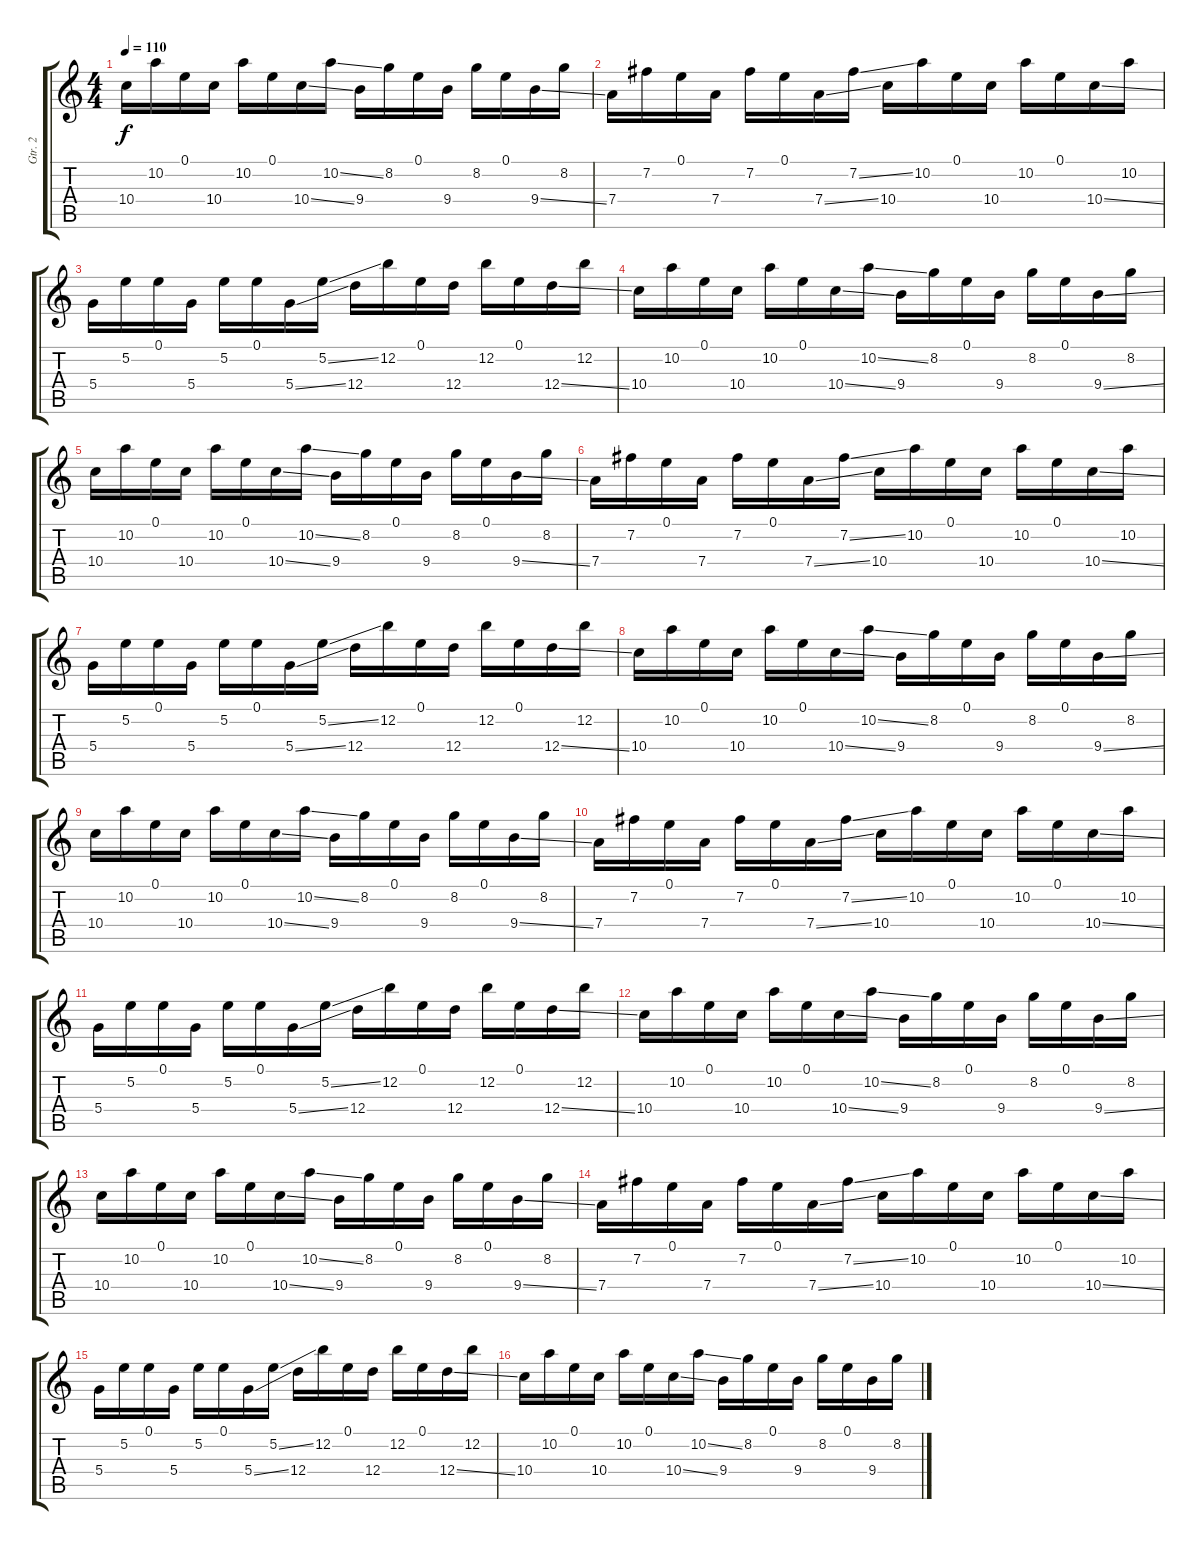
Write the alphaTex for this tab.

\track ("Gtr. 2" "Gtr. 2") {instrument acousticguitarnylon}
\staff {score tabs}
\tuning (E4 B3 G3 D3 A2 E2) {hide}
\ts (4 4)
\tempo 110
\clef g2
\ks c
10.4.16{dy f} 10.2.16 0.1.16 10.4.16 10.2.16 0.1.16 10.4{ss}.16 10.2{ss}.16 9.4.16 8.2.16 0.1.16 9.4.16 8.2.16 0.1.16 9.4{ss}.16 8.2.16 |
7.4.16 7.2.16 0.1.16 7.4.16 7.2.16 0.1.16 7.4{ss}.16 7.2{ss}.16 10.4.16 10.2.16 0.1.16 10.4.16 10.2.16 0.1.16 10.4{ss}.16 10.2.16 |
5.4.16 5.2.16 0.1.16 5.4.16 5.2.16 0.1.16 5.4{ss}.16 5.2{ss}.16 12.4.16 12.2.16 0.1.16 12.4.16 12.2.16 0.1.16 12.4{ss}.16 12.2.16 |
10.4.16 10.2.16 0.1.16 10.4.16 10.2.16 0.1.16 10.4{ss}.16 10.2{ss}.16 9.4.16 8.2.16 0.1.16 9.4.16 8.2.16 0.1.16 9.4{ss}.16 8.2.16 |
10.4.16 10.2.16 0.1.16 10.4.16 10.2.16 0.1.16 10.4{ss}.16 10.2{ss}.16 9.4.16 8.2.16 0.1.16 9.4.16 8.2.16 0.1.16 9.4{ss}.16 8.2.16 |
7.4.16 7.2.16 0.1.16 7.4.16 7.2.16 0.1.16 7.4{ss}.16 7.2{ss}.16 10.4.16 10.2.16 0.1.16 10.4.16 10.2.16 0.1.16 10.4{ss}.16 10.2.16 |
5.4.16 5.2.16 0.1.16 5.4.16 5.2.16 0.1.16 5.4{ss}.16 5.2{ss}.16 12.4.16 12.2.16 0.1.16 12.4.16 12.2.16 0.1.16 12.4{ss}.16 12.2.16 |
10.4.16 10.2.16 0.1.16 10.4.16 10.2.16 0.1.16 10.4{ss}.16 10.2{ss}.16 9.4.16 8.2.16 0.1.16 9.4.16 8.2.16 0.1.16 9.4{ss}.16 8.2.16 |
10.4.16 10.2.16 0.1.16 10.4.16 10.2.16 0.1.16 10.4{ss}.16 10.2{ss}.16 9.4.16 8.2.16 0.1.16 9.4.16 8.2.16 0.1.16 9.4{ss}.16 8.2.16 |
7.4.16 7.2.16 0.1.16 7.4.16 7.2.16 0.1.16 7.4{ss}.16 7.2{ss}.16 10.4.16 10.2.16 0.1.16 10.4.16 10.2.16 0.1.16 10.4{ss}.16 10.2.16 |
5.4.16 5.2.16 0.1.16 5.4.16 5.2.16 0.1.16 5.4{ss}.16 5.2{ss}.16 12.4.16 12.2.16 0.1.16 12.4.16 12.2.16 0.1.16 12.4{ss}.16 12.2.16 |
10.4.16 10.2.16 0.1.16 10.4.16 10.2.16 0.1.16 10.4{ss}.16 10.2{ss}.16 9.4.16 8.2.16 0.1.16 9.4.16 8.2.16 0.1.16 9.4{ss}.16 8.2.16 |
10.4.16 10.2.16 0.1.16 10.4.16 10.2.16 0.1.16 10.4{ss}.16 10.2{ss}.16 9.4.16 8.2.16 0.1.16 9.4.16 8.2.16 0.1.16 9.4{ss}.16 8.2.16 |
7.4.16 7.2.16 0.1.16 7.4.16 7.2.16 0.1.16 7.4{ss}.16 7.2{ss}.16 10.4.16 10.2.16 0.1.16 10.4.16 10.2.16 0.1.16 10.4{ss}.16 10.2.16 |
5.4.16 5.2.16 0.1.16 5.4.16 5.2.16 0.1.16 5.4{ss}.16 5.2{ss}.16 12.4.16 12.2.16 0.1.16 12.4.16 12.2.16 0.1.16 12.4{ss}.16 12.2.16 |
10.4.16 10.2.16 0.1.16 10.4.16 10.2.16 0.1.16 10.4{ss}.16 10.2{ss}.16 9.4.16 8.2.16 0.1.16 9.4.16 8.2.16 0.1.16 9.4{ss}.16 8.2.16
